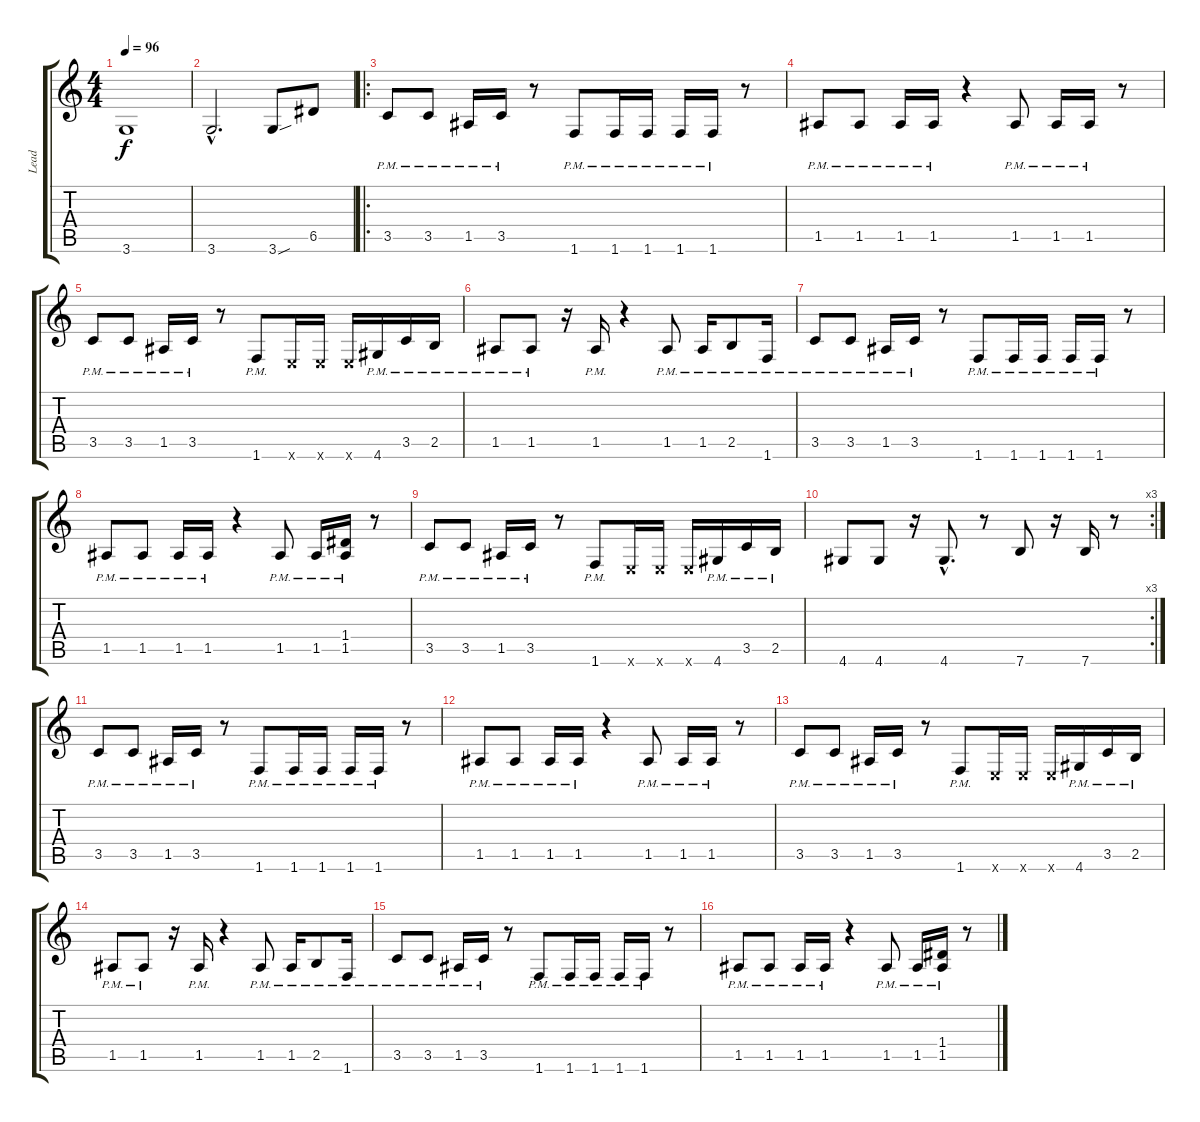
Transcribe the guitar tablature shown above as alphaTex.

\track ("Lead" "Lead") {instrument overdrivenguitar}
\staff {score tabs}
\tuning (E4 B3 G3 D3 A2 E2) {hide}
\ts (4 4)
\tempo 96
\clef g2
\ks c
3.6.1{dy f} |
3.6{hac}.2{d} 3.6{sou}.8 6.5.8 |
\ro
3.5{pm}.8{instrument overdrivenguitar} 3.5{pm}.8 1.5{pm}.16 3.5{pm}.16 r.8 1.6{pm}.8 1.6{pm}.16 1.6{pm}.16 1.6{pm}.16 1.6{pm}.16 r.8 |
1.5{pm}.8 1.5{pm}.8 1.5{pm}.16 1.5{pm}.16 r.4 1.5{pm}.8 1.5{pm}.16 1.5{pm}.16 r.8 |
3.5{pm}.8 3.5{pm}.8 1.5{pm}.16 3.5{pm}.16 r.8 1.6{pm}.8 0.6{x}.16 0.6{x}.16 0.6{x}.16 4.6{pm}.16 3.5{pm}.16 2.5{pm}.16 |
1.5{pm}.8 1.5{pm}.8 r.16 1.5{pm}.16 r.4 1.5{pm}.8 1.5{pm}.16 2.5{pm}.8 1.6{pm}.16 |
3.5{pm}.8{instrument overdrivenguitar} 3.5{pm}.8 1.5{pm}.16 3.5{pm}.16 r.8 1.6{pm}.8 1.6{pm}.16 1.6{pm}.16 1.6{pm}.16 1.6{pm}.16 r.8 |
1.5{pm}.8 1.5{pm}.8 1.5{pm}.16 1.5{pm}.16 r.4 1.5{pm}.8 1.5{pm}.16 (1.4{pm} 1.5{pm}).16 r.8 |
3.5{pm}.8 3.5{pm}.8 1.5{pm}.16 3.5{pm}.16 r.8 1.6{pm}.8 0.6{x}.16 0.6{x}.16 0.6{x}.16 4.6{pm}.16 3.5{pm}.16 2.5{pm}.16 |
\rc 3
4.6.8 4.6.8 r.16 4.6{hac}.8{d} r.8 7.6.8 r.16 7.6.16 r.8 |
3.5{pm}.8{instrument overdrivenguitar} 3.5{pm}.8 1.5{pm}.16 3.5{pm}.16 r.8 1.6{pm}.8 1.6{pm}.16 1.6{pm}.16 1.6{pm}.16 1.6{pm}.16 r.8 |
1.5{pm}.8 1.5{pm}.8 1.5{pm}.16 1.5{pm}.16 r.4 1.5{pm}.8 1.5{pm}.16 1.5{pm}.16 r.8 |
3.5{pm}.8 3.5{pm}.8 1.5{pm}.16 3.5{pm}.16 r.8 1.6{pm}.8 0.6{x}.16 0.6{x}.16 0.6{x}.16 4.6{pm}.16 3.5{pm}.16 2.5{pm}.16 |
1.5{pm}.8 1.5{pm}.8 r.16 1.5{pm}.16 r.4 1.5{pm}.8 1.5{pm}.16 2.5{pm}.8 1.6{pm}.16 |
3.5{pm}.8{instrument overdrivenguitar} 3.5{pm}.8 1.5{pm}.16 3.5{pm}.16 r.8 1.6{pm}.8 1.6{pm}.16 1.6{pm}.16 1.6{pm}.16 1.6{pm}.16 r.8 |
1.5{pm}.8 1.5{pm}.8 1.5{pm}.16 1.5{pm}.16 r.4 1.5{pm}.8 1.5{pm}.16 (1.4{pm} 1.5{pm}).16 r.8
